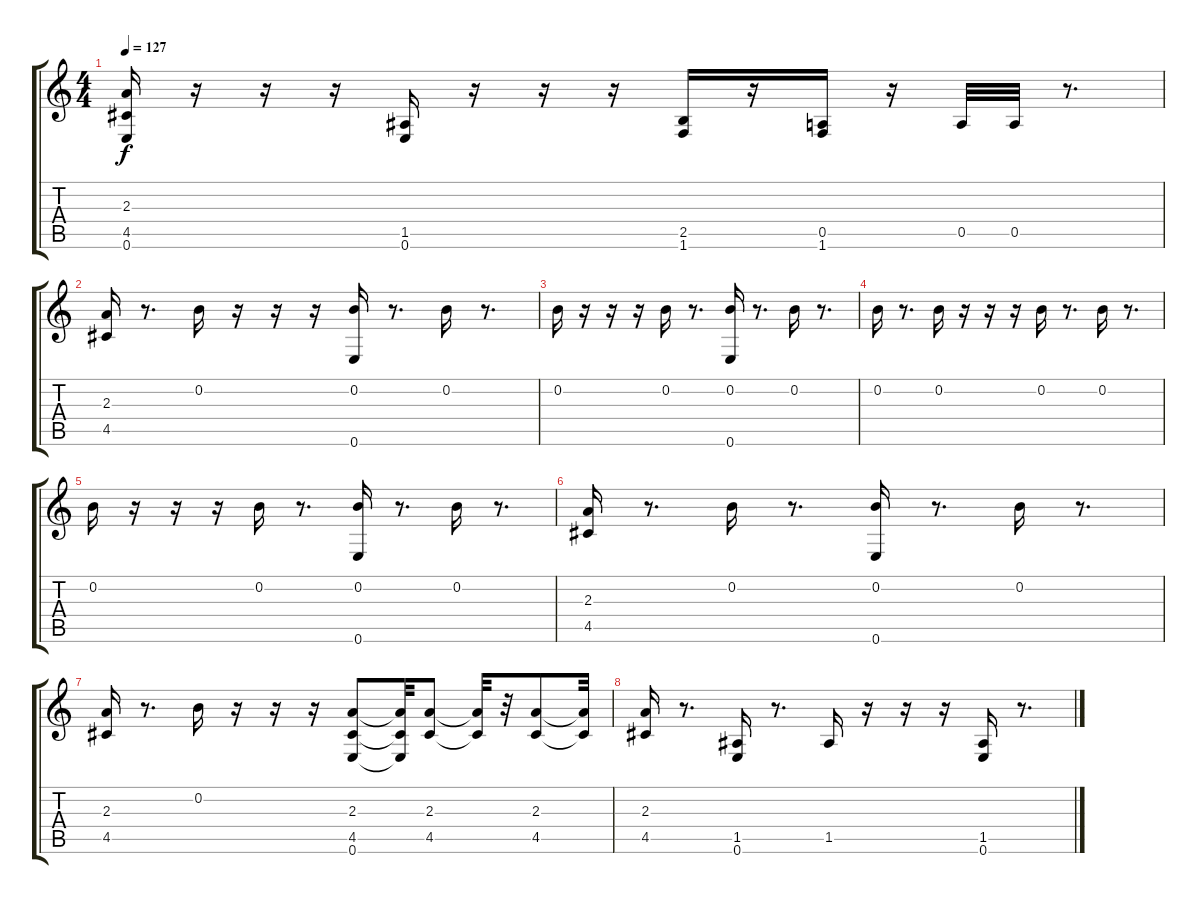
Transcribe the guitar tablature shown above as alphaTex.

\track "" {instrument acousticguitarnylon}
\staff {score tabs}
\tuning (E4 B3 G3 D3 A2 E2) {hide}
\ts (4 4)
\tempo 127
\clef g2
\ks c
(2.3 4.5 0.6).16{dy f} r.16 r.16 r.16 (1.5 0.6).16 r.16 r.16 r.16 (2.5 1.6).16 r.16 (0.5 1.6).16 r.16 0.5.32 0.5.32 r.8{d} |
(2.3 4.5).16 r.8{d} 0.2.16 r.16 r.16 r.16 (0.2 0.6).16 r.8{d} 0.2.16 r.8{d} |
0.2.16 r.16 r.16 r.16 0.2.16 r.8{d} (0.2 0.6).16 r.8{d} 0.2.16 r.8{d} |
0.2.16 r.8{d} 0.2.16 r.16 r.16 r.16 0.2.16 r.8{d} 0.2.16 r.8{d} |
0.2.16 r.16 r.16 r.16 0.2.16 r.8{d} (0.2 0.6).16 r.8{d} 0.2.16 r.8{d} |
(2.3 4.5).16 r.8{d} 0.2.16 r.8{d} (0.2 0.6).16 r.8{d} 0.2.16 r.8{d} |
(2.3 4.5).16 r.8{d} 0.2.16 r.16 r.16 r.16 (2.3 4.5 0.6).8 (2.3{t} 4.5{t} 0.6{t}).32 (2.3 4.5).8 (2.3{t} 4.5{t}).32 r.32 (2.3 4.5).8 (2.3{t} 4.5{t}).32 |
(2.3 4.5).16 r.8{d} (1.5 0.6).16 r.8{d} 1.5.16 r.16 r.16 r.16 (1.5 0.6).16 r.8{d}
